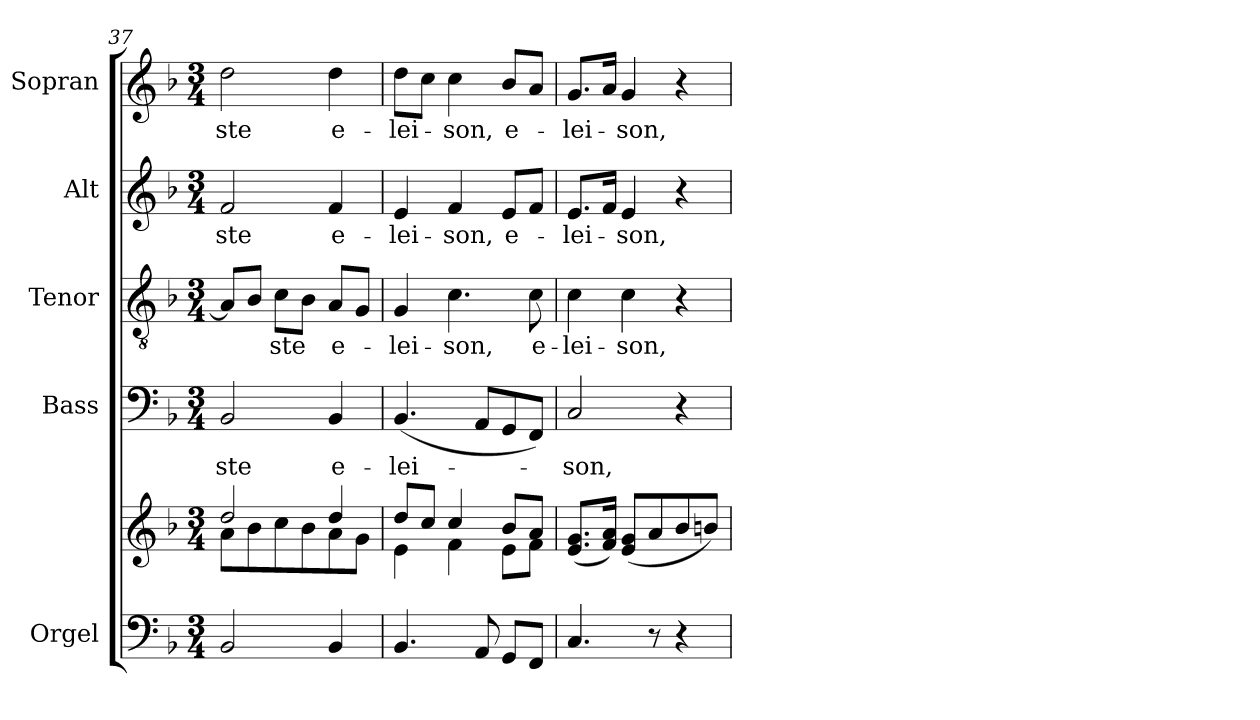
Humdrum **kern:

**kern	**kern	**kern	**text	**kern	**text	**kern	**text	**kern	**text
*part5	*part5	*part4	*part4	*part3	*part3	*part2	*part2	*part1	*part1
*staff6	*staff5	*staff4	*staff4	*staff3	*staff3	*staff2	*staff2	*staff1	*staff1
*I"Orgel	*	*I"Bass	*	*I"Tenor	*	*I"Alt	*	*I"Sopran	*
*I'Org.	*	*I'B	*	*I'T	*	*I'A	*	*I'S	*
*clefF4	*clefG2	*clefF4	*	*clefGv2	*	*clefG2	*	*clefG2	*
*k[b-]	*k[b-]	*k[b-]	*	*k[b-]	*	*k[b-]	*	*k[b-]	*
*F:	*F:	*F:	*	*F:	*	*F:	*	*F:	*
*M3/4	*M3/4	*M3/4	*	*M3/4	*	*M3/4	*	*M3/4	*
=37	=37	=37	=37	=37	=37	=37	=37	=37	=37
*	*^	*	*	*	*	*	*	*	*
!	!	!	!	!LO:LY:b	!	!	!	!LO:LY:b	!	!LO:LY:b
2BB-/	2dd/	8a\L	2BB-/	-ste	8A/L]	.	2f/	-ste	2dd\	-ste
.	.	8b-\	.	.	8B-/J	.	.	.	.	.
!	!	!	!	!	!	!LO:LY:b	!	!	!	!
.	.	8cc\	.	.	8c\L	-ste	.	.	.	.
.	.	8b-\	.	.	8B-\J	.	.	.	.	.
!	!	!	!	!LO:LY:b	!	!LO:LY:b	!	!LO:LY:b	!	!LO:LY:b
4BB-/	4dd/	8a\	4BB-/	e-	8A/L	e-	4f/	e-	4dd\	e-
.	.	8g\J	.	.	8G/J	.	.	.	.	.
=38	=38	=38	=38	=38	=38	=38	=38	=38	=38	=38
!	!	!	!	!LO:LY:b	!	!LO:LY:b	!	!LO:LY:b	!	!LO:LY:b
4.BB-/	8dd/L	4e\	(<4.BB-/	-lei-	4G/	-lei-	4e/	-lei-	8dd\L	-lei-
.	8cc/J	.	.	.	.	.	.	.	8cc\J	.
!	!	!	!	!	!	!LO:LY:b	!	!LO:LY:b	!	!LO:LY:b
.	4cc/	4f\	.	.	4.c\	-son,	4f/	-son,	4cc\	-son,
8AA/	.	.	8AA/L	.	.	.	.	.	.	.
!	!	!	!	!	!	!	!	!LO:LY:b	!	!LO:LY:b
8GG/L	8b-/L	8e\L	8GG/	.	.	.	8e/L	e-	8b-/L	e-
!	!	!	!	!	!	!LO:LY:b	!	!	!	!
8FF/J	8a/J	8f\J	8FF/J)	.	8c\	e-	8f/J	.	8a/J	.
!!LO:LB:g=z
=39	=39	=39	=39	=39	=39	=39	=39	=39	=39	=39
!	!	!	!	!LO:LY:b	!	!LO:LY:b	!	!LO:LY:b	!	!LO:LY:b
*	*v	*v	*	*	*	*	*	*	*	*
4.C/	(<8.e/ 8.g/L	2C/	-son,	4c\	-lei-	8.e/L	-lei-	8.g/L	-lei-
.	16f/ 16a/Jk)	.	.	.	.	16f/Jk	.	16a/Jk	.
!	!	!	!	!	!LO:LY:b	!	!LO:LY:b	!	!LO:LY:b
.	(<8e/ 8g/L	.	.	4c\	-son,	4e/	-son,	4g/	-son,
8r	8a/	.	.	.	.	.	.	.	.
4r	8b-/	4r	.	4r	.	4r	.	4r	.
.	8bn/J)	.	.	.	.	.	.	.	.
=	=	=	=	=	=	=	=	=	=
*-	*-	*-	*-	*-	*-	*-	*-	*-	*-
